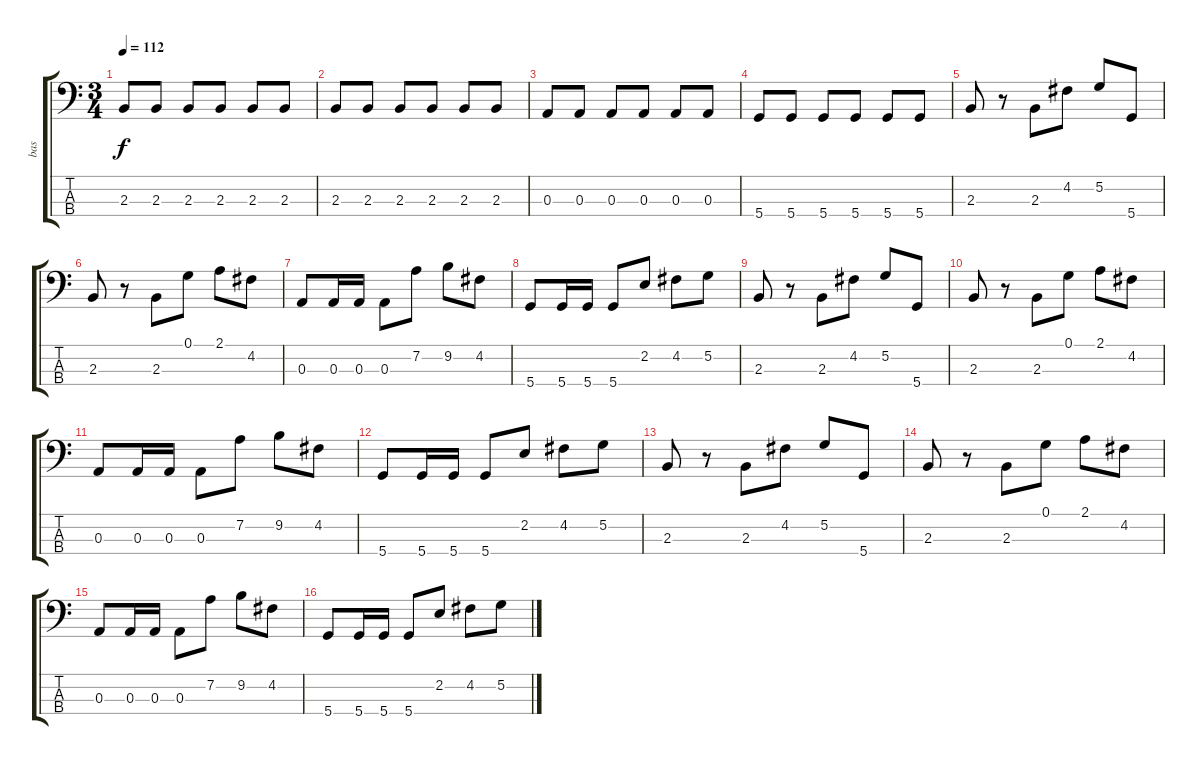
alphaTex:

\track ("bas" "bas") {instrument electricbassfinger}
\staff {score tabs}
\tuning (G2 D2 A1 D1) {hide}
\ts (3 4)
\tempo 112
\clef f4
\ks c
2.3.8{dy f} 2.3.8 2.3.8 2.3.8 2.3.8 2.3.8 |
2.3.8 2.3.8 2.3.8 2.3.8 2.3.8 2.3.8 |
0.3.8 0.3.8 0.3.8 0.3.8 0.3.8 0.3.8 |
5.4.8 5.4.8 5.4.8 5.4.8 5.4.8 5.4.8 |
2.3.8 r.8 2.3.8 4.2.8 5.2.8 5.4.8 |
2.3.8 r.8 2.3.8 0.1.8 2.1.8 4.2.8 |
0.3.8 0.3.16 0.3.16 0.3.8 7.2.8 9.2.8 4.2.8 |
5.4.8 5.4.16 5.4.16 5.4.8 2.2.8 4.2.8 5.2.8 |
2.3.8 r.8 2.3.8 4.2.8 5.2.8 5.4.8 |
2.3.8 r.8 2.3.8 0.1.8 2.1.8 4.2.8 |
0.3.8 0.3.16 0.3.16 0.3.8 7.2.8 9.2.8 4.2.8 |
5.4.8 5.4.16 5.4.16 5.4.8 2.2.8 4.2.8 5.2.8 |
2.3.8 r.8 2.3.8 4.2.8 5.2.8 5.4.8 |
2.3.8 r.8 2.3.8 0.1.8 2.1.8 4.2.8 |
0.3.8 0.3.16 0.3.16 0.3.8 7.2.8 9.2.8 4.2.8 |
5.4.8 5.4.16 5.4.16 5.4.8 2.2.8 4.2.8 5.2.8
